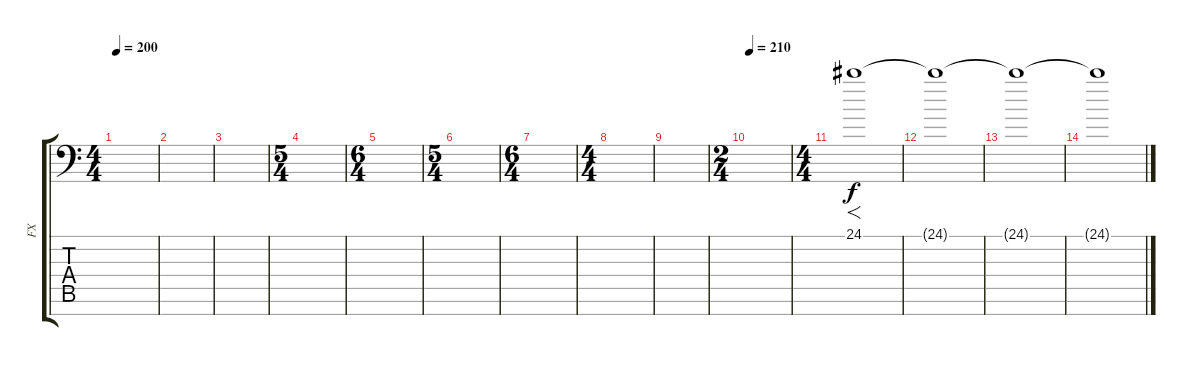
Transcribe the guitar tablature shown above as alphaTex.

\track ("FX" "FX") {instrument synthstrings1}
\staff {score tabs}
\tuning (Db4 Ab3 E3 B2 Gb2 B1 Gb1) {hide}
\ts (4 4)
\tempo 200
\clef f4
\ks c
|
|
|
\ts (5 4)
|
\ts (6 4)
|
\ts (5 4)
|
\ts (6 4)
|
\ts (4 4)
|
|
\ts (2 4)
\tempo 210
|
\ts (4 4)
24.1.1{f} |
24.1{t}.1 |
24.1{t}.1 |
24.1{t}.1
